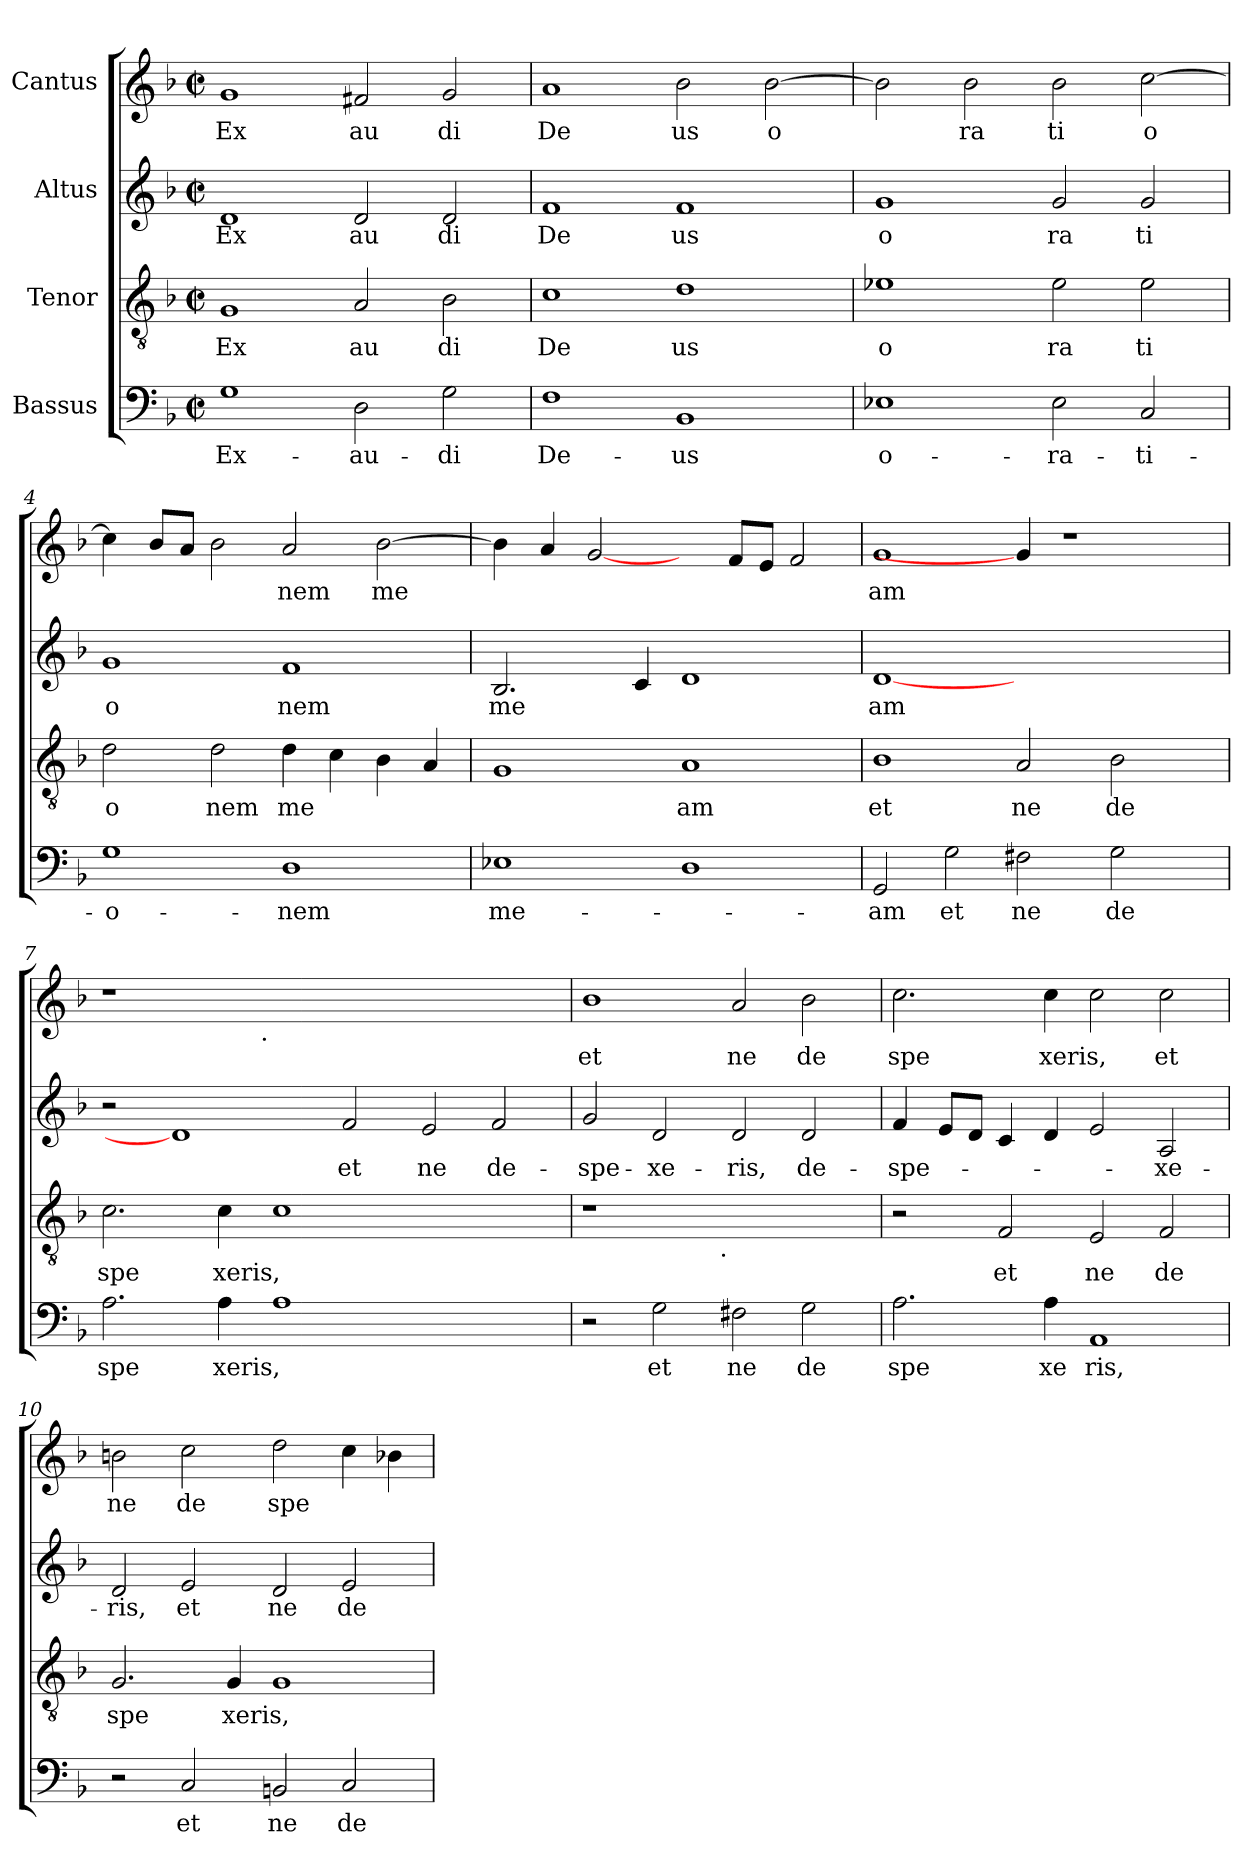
**kern	**text	**kern	**text	**kern	**text	**kern	**text
*part4	*part4	*part3	*part3	*part2	*part2	*part1	*part1
*staff4	*staff4	*staff3	*staff3	*staff2	*staff2	*staff1	*staff1
*I"Bassus	*	*I"Tenor	*	*I"Altus	*	*I"Cantus	*
*clefF4	*	*clefGv2	*	*clefG2	*	*clefG2	*
*k[b-]	*	*k[b-]	*	*k[b-]	*	*k[b-]	*
*F:	*	*F:	*	*F:	*	*F:	*
*M2/2	*	*M2/2	*	*M2/2	*	*M2/2	*
*met(c|)	*	*met(c|)	*	*met(c|)	*	*met(c|)	*
=1	=1	=1	=1	=1	=1	=1	=1
!	!LO:LY:b	!	!LO:LY:b	!	!LO:LY:b	!	!LO:LY:b
1G	Ex-	1G	Ex	1d	Ex	1g	Ex
!	!LO:LY:b	!	!LO:LY:b	!	!LO:LY:b	!	!LO:LY:b
2D\	-au-	2A/	au	2d/	au	2f#X/	au
!	!LO:LY:b	!	!LO:LY:b	!	!LO:LY:b	!	!LO:LY:b
2G\	-di	2B-\	di	2d/	di	2g/	di
=2	=2	=2	=2	=2	=2	=2	=2
!	!LO:LY:b	!	!LO:LY:b	!	!LO:LY:b	!	!LO:LY:b
1F	De-	1c	De	1f	De	1a	De
!	!LO:LY:b	!	!LO:LY:b	!	!LO:LY:b	!	!LO:LY:b
1BB-	-us	1d	us	1f	us	2b-\	us
!	!	!	!	!	!	!	!LO:LY:b
.	.	.	.	.	.	[>2b-\	o
=3	=3	=3	=3	=3	=3	=3	=3
!	!LO:LY:b	!	!LO:LY:b	!	!LO:LY:b	!	!
1E-	o-	1e-X	o	1g	o	2b-\]	.
!	!	!	!	!	!	!	!LO:LY:b
.	.	.	.	.	.	2b-\	ra
!	!LO:LY:b	!	!LO:LY:b	!	!LO:LY:b	!	!LO:LY:b
2E-\	-ra-	2e-\	ra	2g/	ra	2b-\	ti
!	!LO:LY:b	!	!LO:LY:b	!	!LO:LY:b	!	!LO:LY:b
2C/	-ti-	2e-\	ti	2g/	ti	[>2cc\	o
=4	=4	=4	=4	=4	=4	=4	=4
!	!LO:LY:b	!	!LO:LY:b	!	!LO:LY:b	!	!
1G	-o-	2d\	o	1g	o	4cc\]	.
.	.	.	.	.	.	8b-/L	.
.	.	.	.	.	.	8a/J	.
!	!	!	!LO:LY:b	!	!	!	!
.	.	2d\	nem	.	.	2b-\	.
!	!LO:LY:b	!	!LO:LY:b	!	!LO:LY:b	!	!LO:LY:b
1D	-nem	4d\	me	1f	nem	2a/	nem
.	.	4c\	.	.	.	.	.
!	!	!	!	!	!	!	!LO:LY:b
.	.	4B-\	.	.	.	[>2b-\	me
.	.	4A/	.	.	.	.	.
=5	=5	=5	=5	=5	=5	=5	=5
!	!LO:LY:b	!	!	!	!LO:LY:b	!	!
1E-X	me-	1G	.	2.B-/	me	4b-\]	.
.	.	.	.	.	.	4a/	.
.	.	.	.	.	.	[2g/	.
.	.	.	.	4c/	.	.	.
!	!	!	!LO:LY:b	!	!	!	!
1D	.	1A	am	1d	.	4ryy	.
.	.	.	.	.	.	8f/L	.
.	.	.	.	.	.	8e/J	.
.	.	.	.	.	.	2f/	.
!!LO:LB:g=z
=6	=6	=6	=6	=6	=6	=6	=6
!	!LO:LY:b	!	!LO:LY:b	!	!LO:LY:b	!	!LO:LY:b
2GG/	-am	1B-	et	[1d	am	1g	am
!	!LO:LY:b	!	!	!	!	!	!
2G\	et	.	.	.	.	.	.
!	!LO:LY:b	!	!LO:LY:b	!	!	!	!
2F#X\	ne	2A/	ne	1ryy	.	4g/]	.
.	.	.	.	.	.	1r	.
!	!LO:LY:b	!	!LO:LY:b	!	!	!	!
2G\	de	2B-\	de	.	.	.	.
4ryy	.	4ryy	.	4ryy	.	.	.
=7	=7	=7	=7	=7	=7	=7	=7
!	!LO:LY:b	!	!LO:LY:b	!	!	!	!
*	*	*	*	*	*	*^	*
2.A\	spe	2.c\	spe	2r	.	1r	2ryy	.
.	.	.	.	1d]	.	.	4...ryy	.
!	!LO:LY:b	!	!LO:LY:b	!	!	!	!	!
4A\	xeris,	4c\	xeris,	.	.	.	.	.
!	!	!	!	!	!	!	!LO:TX:b:t=.	!
.	.	.	.	.	.	.	1ryy	.
1A	.	1c	.	.	.	0ryy	.	.
!	!	!	!	!	!LO:LY:b	!	!	!
.	.	.	.	2f/	et	.	.	.
.	.	.	.	.	.	.	1ryy	.
!	!	!	!	!	!LO:LY:b	!	!	!
1ryy	.	1ryy	.	2e/	ne	.	.	.
!	!	!	!	!	!LO:LY:b	!	!	!
.	.	.	.	2f/	de-	.	.	.
.	.	.	.	.	.	.	32ryy	.
=8	=8	=8	=8	=8	=8	=8	=8	=8
!	!	!	!	!	!LO:LY:b	!	!	!LO:LY:b
*	*	*^	*	*	*	*v	*v	*
2r	.	1r	2ryy	.	2g/	-spe-	1b-	et
!	!LO:LY:b	!	!	!	!	!LO:LY:b	!	!
2G\	et	.	4...ryy	.	2d/	-xe-	.	.
!	!	!	!LO:TX:b:t=.	!	!	!	!	!
.	.	.	1ryy	.	.	.	.	.
!	!LO:LY:b	!	!	!	!	!LO:LY:b	!	!LO:LY:b
2F#X\	ne	1ryy	.	.	2d/	-ris,	2a/	ne
!	!LO:LY:b	!	!	!	!	!LO:LY:b	!	!LO:LY:b
2G\	de	.	.	.	2d/	de-	2b-\	de
.	.	.	32ryy	.	.	.	.	.
=9	=9	=9	=9	=9	=9	=9	=9	=9
!	!LO:LY:b	!	!	!	!	!LO:LY:b	!	!LO:LY:b
*	*	*v	*v	*	*	*	*	*
2.A\	spe	2r	.	4f/	-spe-	2.cc\	spe
.	.	.	.	8e/L	.	.	.
.	.	.	.	8d/J	.	.	.
!	!	!	!LO:LY:b	!	!	!	!
.	.	2F/	et	4c/	.	.	.
!	!LO:LY:b	!	!	!	!	!	!LO:LY:b
4A\	xe	.	.	4d/	.	4cc\	xeris,
!	!LO:LY:b	!	!LO:LY:b	!	!	!	!
1AA	ris,	2E/	ne	2e/	.	2cc\	.
!	!	!	!LO:LY:b	!	!LO:LY:b	!	!LO:LY:b
.	.	2F/	de	2A/	-xe-	2cc\	et
=10	=10	=10	=10	=10	=10	=10	=10
!	!	!	!LO:LY:b	!	!LO:LY:b	!	!LO:LY:b
2r	.	2.G/	spe	2d/	-ris,	2bn\	ne
!	!LO:LY:b	!	!	!	!LO:LY:b	!	!LO:LY:b
2C/	et	.	.	2e/	et	2cc\	de
!	!	!	!LO:LY:b	!	!	!	!
.	.	4G/	xeris,	.	.	.	.
!	!LO:LY:b	!	!	!	!LO:LY:b	!	!LO:LY:b
2BBn/	ne	1G	.	2d/	ne	2dd\	spe
!	!LO:LY:b	!	!	!	!LO:LY:b	!	!
2C/	de	.	.	2e/	de-	4cc\	.
.	.	.	.	.	.	4b-X\	.
=	=	=	=	=	=	=	=
*-	*-	*-	*-	*-	*-	*-	*-
